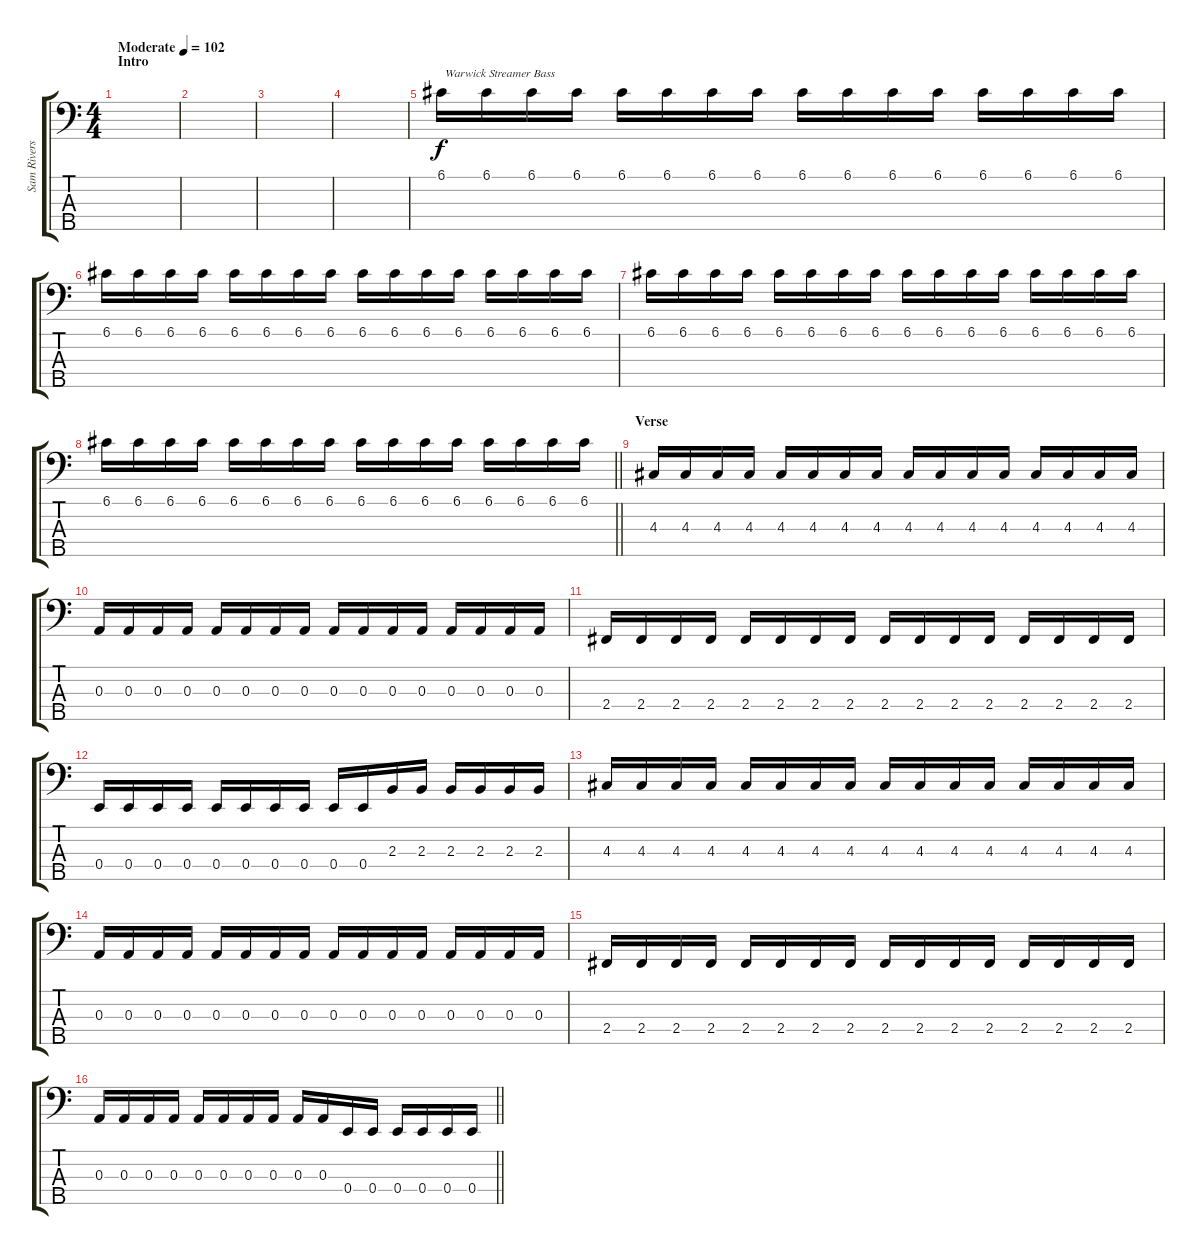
\track ("Sam Rivers (Bass)" "Sam Rivers") {instrument electricbassfinger}
\staff {score tabs}
\tuning (G2 D2 A1 E1 B0) {hide}
\ts (4 4)
\section ("" "Intro")
\tempo (102 "Moderate")
\clef f4
\ks c
|
|
|
|
6.1.16{txt " Warwick Streamer Bass"} 6.1.16 6.1.16 6.1.16 6.1.16 6.1.16 6.1.16 6.1.16 6.1.16 6.1.16 6.1.16 6.1.16 6.1.16 6.1.16 6.1.16 6.1.16 |
6.1.16 6.1.16 6.1.16 6.1.16 6.1.16 6.1.16 6.1.16 6.1.16 6.1.16 6.1.16 6.1.16 6.1.16 6.1.16 6.1.16 6.1.16 6.1.16 |
6.1.16 6.1.16 6.1.16 6.1.16 6.1.16 6.1.16 6.1.16 6.1.16 6.1.16 6.1.16 6.1.16 6.1.16 6.1.16 6.1.16 6.1.16 6.1.16 |
\barLineRight lightlight
6.1.16 6.1.16 6.1.16 6.1.16 6.1.16 6.1.16 6.1.16 6.1.16 6.1.16 6.1.16 6.1.16 6.1.16 6.1.16 6.1.16 6.1.16 6.1.16 |
\section ("" "Verse")
4.3.16{dy f} 4.3.16 4.3.16 4.3.16 4.3.16 4.3.16 4.3.16 4.3.16 4.3.16 4.3.16 4.3.16 4.3.16 4.3.16 4.3.16 4.3.16 4.3.16 |
0.3.16 0.3.16 0.3.16 0.3.16 0.3.16 0.3.16 0.3.16 0.3.16 0.3.16 0.3.16 0.3.16 0.3.16 0.3.16 0.3.16 0.3.16 0.3.16 |
2.4.16 2.4.16 2.4.16 2.4.16 2.4.16 2.4.16 2.4.16 2.4.16 2.4.16 2.4.16 2.4.16 2.4.16 2.4.16 2.4.16 2.4.16 2.4.16 |
0.4.16 0.4.16 0.4.16 0.4.16 0.4.16 0.4.16 0.4.16 0.4.16 0.4.16 0.4.16 2.3.16 2.3.16 2.3.16 2.3.16 2.3.16 2.3.16 |
4.3.16 4.3.16 4.3.16 4.3.16 4.3.16 4.3.16 4.3.16 4.3.16 4.3.16 4.3.16 4.3.16 4.3.16 4.3.16 4.3.16 4.3.16 4.3.16 |
0.3.16 0.3.16 0.3.16 0.3.16 0.3.16 0.3.16 0.3.16 0.3.16 0.3.16 0.3.16 0.3.16 0.3.16 0.3.16 0.3.16 0.3.16 0.3.16 |
2.4.16 2.4.16 2.4.16 2.4.16 2.4.16 2.4.16 2.4.16 2.4.16 2.4.16 2.4.16 2.4.16 2.4.16 2.4.16 2.4.16 2.4.16 2.4.16 |
\barLineRight lightlight
0.3.16 0.3.16 0.3.16 0.3.16 0.3.16 0.3.16 0.3.16 0.3.16 0.3.16 0.3.16 0.4.16 0.4.16 0.4.16 0.4.16 0.4.16 0.4.16
